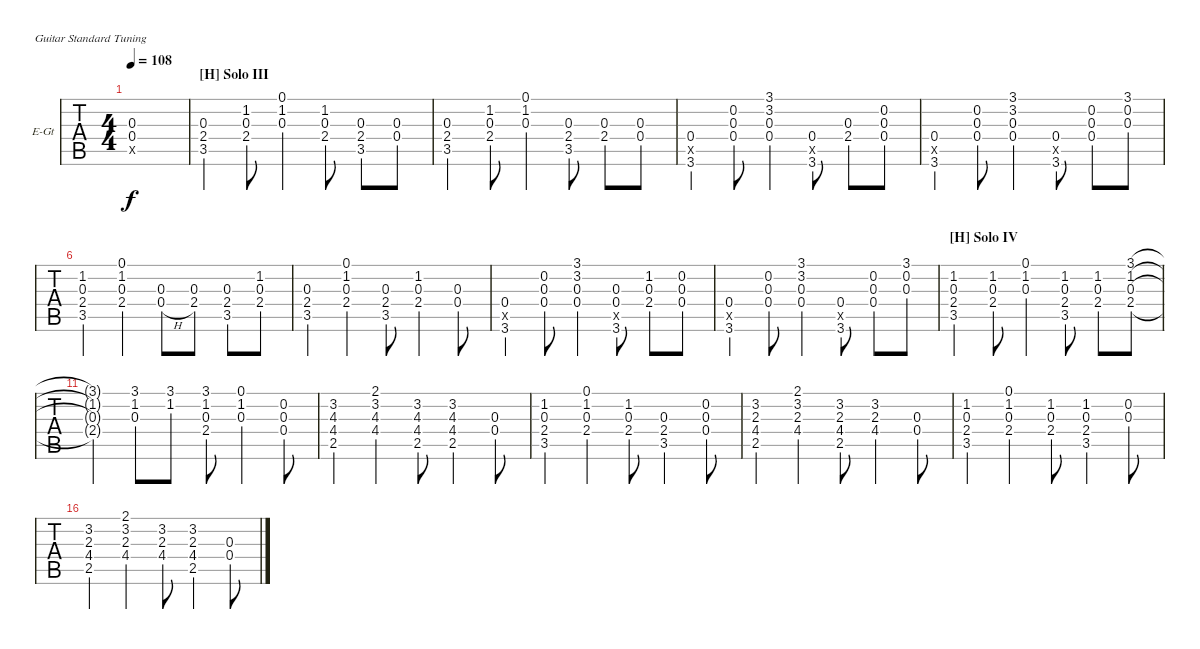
\defaultSystemsLayout 4
\bracketExtendMode nobrackets
\firstSystemTrackNameOrientation horizontal
\otherSystemsTrackNameOrientation horizontal
\defaultBarNumberDisplay FirstOfSystem
\track ("Guitar" "E-Gt") {instrument overdrivenguitar}
\staff {tabs}
\tuning (E4 B3 G3 D3 A2 E2)
\ts (4 4)
\tempo 108
\clef g2
\ks c
(2.5{x t} 0.4{t} 0.3{t}).1{dy f} |
\section ("H" "Solo III")
(3.5 2.4 0.3).4 (0.3 2.4 1.2).8 (0.3 1.2 0.1).4 (1.2 0.3 2.4).8 (2.4 3.5 0.3).8 (0.3 0.4).8 |
(3.5 2.4 0.3).4 (1.2 0.3 2.4).8 (0.3 1.2 0.1).4 (2.4 3.5 0.3).8 (2.4 0.3).8 (0.3 0.4).8 |
(3.6 2.5{x} 0.4).4 (0.2 0.3 0.4).8 (3.1{ac} 3.2 0.3 0.4).4 (2.5{x} 0.4 3.6).8 (0.3 2.4).8 (0.2 0.3 0.4).8 |
(3.6 2.5{x} 0.4).4 (0.4 0.3 0.2).8 (3.2 0.3 3.1{ac} 0.4).4 (3.6 2.5{x} 0.4).8 (0.4 0.3 0.2).8 (0.3 0.2 3.1).8 |
(3.5 2.4 0.3 1.2).4 (1.2 0.3 2.4 0.1).4 (0.3 0.4{h}).8 (2.4 0.3).8 (2.4 0.3 3.5).8 (0.3 2.4 1.2).8 |
(3.5 2.4 0.3).4 (1.2 0.3 0.1 2.4).4 (0.3 2.4 3.5).8 (2.4 0.3 1.2).4 (0.3 0.4).8 |
(3.6 2.5{x} 0.4).4 (0.2 0.3 0.4).8 (3.1{ac} 3.2 0.3 0.4).4 (2.5{x} 3.6 0.4 0.3).8 (2.4 0.3 1.2).8 (0.3 0.4 0.2).8 |
(3.6 2.5{x} 0.4).4 (0.4 0.3 0.2).8 (3.2 0.3 3.1{ac} 0.4).4 (3.6 2.5{x} 0.4).8 (0.4 0.3 0.2).8 (0.3 0.2 3.1).8 |
\section ("H" "Solo IV")
(3.5 2.4 0.3 1.2).4 (0.3 2.4 1.2).8 (0.3 1.2 0.1).4 (1.2 0.3 2.4 3.5).8 (0.3 2.4 1.2).8 (1.2 0.3 2.4 3.1).8 |
(1.2{t} 0.3{t} 2.4{t} 3.1{t}).4 (1.2 0.3 3.1).8 (1.2 3.1).8 (0.3 2.4 3.1 1.2).8 (0.1 1.2 0.3).4 (0.3 0.2 0.4).8 |
(2.5 4.4 4.3 3.2).4 (4.4 4.3 3.2 2.1).4 (2.5 4.4 4.3 3.2).8 (4.4 4.3 3.2 2.5).4 (0.3 0.4).8 |
(3.5 2.4 0.3 1.2).4 (1.2 0.3 0.1 2.4).4 (1.2 0.3 2.4).8 (3.5 2.4 0.3).4 (0.3 0.2 0.4).8 |
(2.5 4.4 2.3 3.2).4 (3.2 2.3 2.1 4.4).4 (2.3 4.4 2.5 3.2).8 (4.4 2.3 3.2).4 (0.4 0.3).8 |
(3.5 2.4 0.3 1.2).4 (1.2 0.3 0.1 2.4).4 (0.3 2.4 1.2).8 (2.4 0.3 1.2 3.5).4 (0.3 0.2).8 |
(2.5 4.4 2.3 3.2).4 (3.2 2.3 2.1 4.4).4 (2.3 4.4 3.2).8 (4.4 2.3 3.2 2.5).4 (0.4 0.3).8
